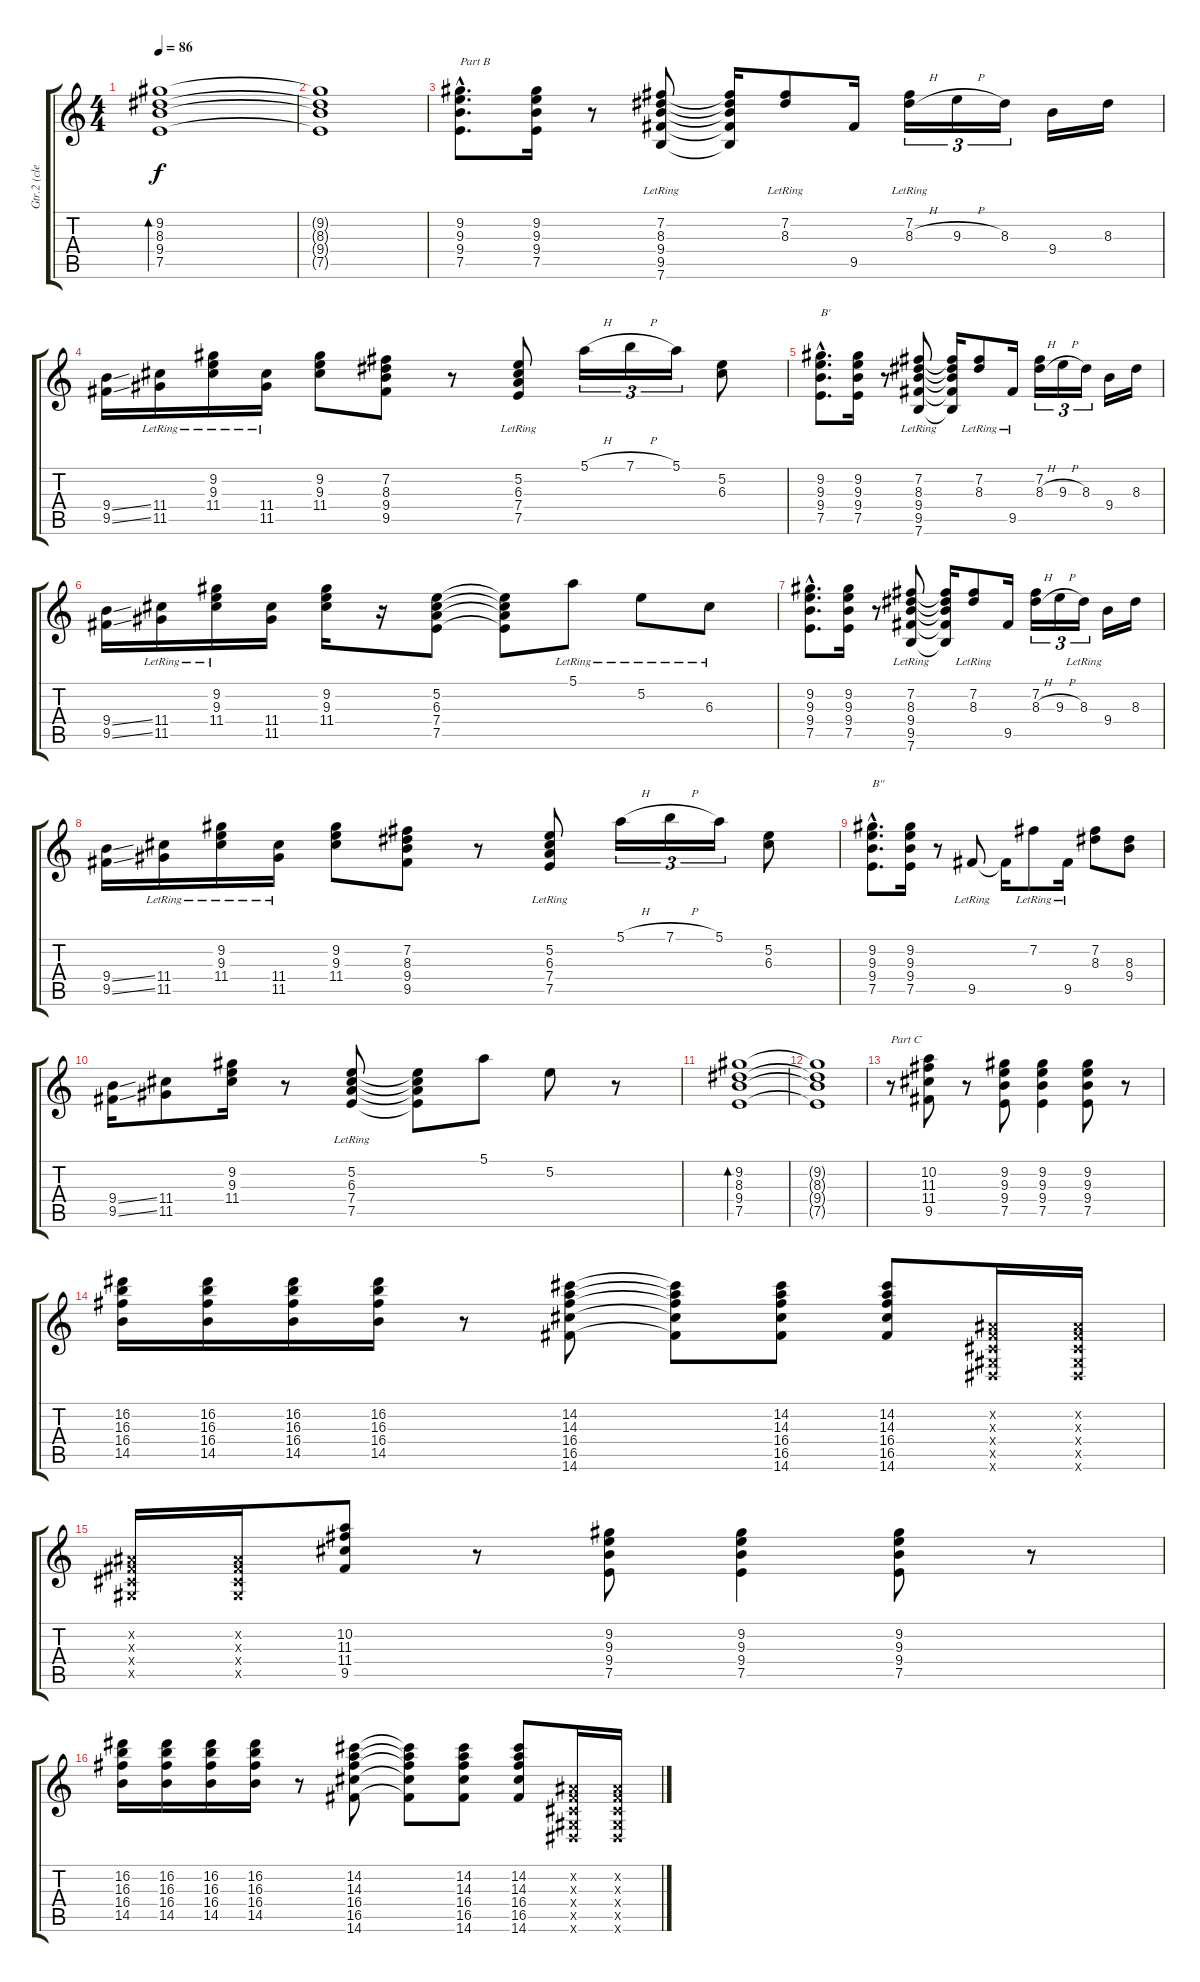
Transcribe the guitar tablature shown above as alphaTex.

\track ("Gtr.2 (clean)" "Gtr.2 (cle") {instrument electricguitarclean}
\staff {score tabs}
\tuning (E4 B3 G3 D3 A2 E2) {hide}
\ts (4 4)
\tempo 86
\clef g2
\ks c
(9.2 8.3 9.4 7.5).1{bd 120 dy f} |
(9.2{t} 8.3{t} 9.4{t} 7.5{t}).1 |
(9.2{hac} 9.3{hac} 9.4{hac} 7.5{hac}).8{d txt "Part B"} (9.2 9.3 9.4 7.5).16 r.8 (7.2 8.3 9.4{lr} 9.5{lr} 7.6{lr}).8 (7.2{t} 8.3{t} 9.4{t} 9.5{t} 7.6{t}).16 (7.2{lr} 8.3{lr}).8 9.5.16 (7.2{lr} 8.3{h}).16{tu (3 2)} 9.3{h}.16{tu (3 2)} 8.3.16{tu (3 2)} 9.4.16 8.3.16 |
(9.4{ss} 9.5{ss}).16 (11.4 11.5{lr}).16 (9.2{lr} 9.3{lr} 11.4).16 (11.4 11.5{lr}).16 (9.2 9.3 11.4).8 (7.2 8.3 9.4 9.5).8 r.8 (5.2{lr} 6.3{lr} 7.4{lr} 7.5{lr}).8 5.1{h}.16{tu (3 2)} 7.1{h}.16{tu (3 2)} 5.1.16{tu (3 2)} (5.2 6.3).8 |
(9.2{hac} 9.3{hac} 9.4{hac} 7.5{hac}).8{d txt "B'"} (9.2 9.3 9.4 7.5).16 r.8 (7.2 8.3 9.4{lr} 9.5{lr} 7.6{lr}).8 (7.2{t} 8.3{t} 9.4{t} 9.5{t} 7.6{t}).16 (7.2{lr} 8.3{lr}).8 9.5{lr}.16 (7.2 8.3{h}).16{tu (3 2)} 9.3{h}.16{tu (3 2)} 8.3.16{tu (3 2)} 9.4.16 8.3.16 |
(9.4{ss} 9.5{ss}).16 (11.4 11.5{lr}).16 (9.2{lr} 9.3{lr} 11.4).16 (11.4 11.5).16 (9.2 9.3 11.4).16 r.16 (5.2 6.3 7.4 7.5).8 (5.2{t} 6.3{t} 7.4{t} 7.5{t}).8 5.1{lr}.8 5.2{lr}.8 6.3{lr}.8 |
(9.2{hac} 9.3{hac} 9.4{hac} 7.5{hac}).8{d} (9.2 9.3 9.4 7.5).16 r.8 (7.2 8.3 9.4{lr} 9.5{lr} 7.6{lr}).8 (7.2{t} 8.3{t} 9.4{t} 9.5{t} 7.6{t}).16 (7.2{lr} 8.3{lr}).8 9.5.16 (7.2 8.3{h}).16{tu (3 2)} 9.3{h}.16{tu (3 2)} 8.3{lr}.16{tu (3 2)} 9.4.16 8.3.16 |
(9.4{ss} 9.5{ss}).16 (11.4 11.5{lr}).16 (9.2{lr} 9.3{lr} 11.4).16 (11.4 11.5{lr}).16 (9.2 9.3 11.4).8 (7.2 8.3 9.4 9.5).8 r.8 (5.2{lr} 6.3{lr} 7.4{lr} 7.5{lr}).8 5.1{h}.16{tu (3 2)} 7.1{h}.16{tu (3 2)} 5.1.16{tu (3 2)} (5.2 6.3).8 |
(9.2{hac} 9.3{hac} 9.4{hac} 7.5{hac}).8{d txt "B''"} (9.2 9.3 9.4 7.5).16 r.8 9.5{lr}.8 9.5{t}.16 7.2{lr}.8 9.5{lr}.16 (7.2 8.3).8 (8.3 9.4).8 |
(9.4{ss} 9.5{ss}).16 (11.4 11.5).8 (9.2 9.3 11.4).16 r.8 (5.2{lr} 6.3 7.4 7.5).8 (5.2{t} 6.3{t} 7.4{t} 7.5{t}).8 5.1.8 5.2.8 r.8 |
(9.2 8.3 9.4 7.5).1{bd 120} |
(9.2{t} 8.3{t} 9.4{t} 7.5{t}).1 |
r.8{txt "Part C"} (10.2 11.3 11.4 9.5).8 r.8 (9.2 9.3 9.4 7.5).8 (9.2 9.3 9.4 7.5).4 (9.2 9.3 9.4 7.5).8 r.8 |
(16.2 16.3 16.4 14.5).16 (16.2 16.3 16.4 14.5).16 (16.2 16.3 16.4 14.5).16 (16.2 16.3 16.4 14.5).16 r.8 (14.2 14.3 16.4 16.5 14.6).8 (14.2{t} 14.3{t} 16.4{t} 16.5{t} 14.6{t}).8 (14.2 14.3 16.4 16.5 14.6).8 (14.2 14.3 16.4 16.5 14.6).8 (-1.2{x} -1.3{x} -1.4{x} -1.5{x} -1.6{x}).16 (-1.2{x} -1.3{x} -1.4{x} -1.5{x} -1.6{x}).16 |
(-1.2{x} -1.3{x} -1.4{x} -1.5{x}).16 (-1.2{x} -1.3{x} -1.4{x} -1.5{x}).16 (10.2 11.3 11.4 9.5).8 r.8 (9.2 9.3 9.4 7.5).8 (9.2 9.3 9.4 7.5).4 (9.2 9.3 9.4 7.5).8 r.8 |
(16.2 16.3 16.4 14.5).16 (16.2 16.3 16.4 14.5).16 (16.2 16.3 16.4 14.5).16 (16.2 16.3 16.4 14.5).16 r.8 (14.2 14.3 16.4 16.5 14.6).8 (14.2{t} 14.3{t} 16.4{t} 16.5{t} 14.6{t}).8 (14.2 14.3 16.4 16.5 14.6).8 (14.2 14.3 16.4 16.5 14.6).8 (-1.2{x} -1.3{x} -1.4{x} -1.5{x} -1.6{x}).16 (-1.2{x} -1.3{x} -1.4{x} -1.5{x} -1.6{x}).16
